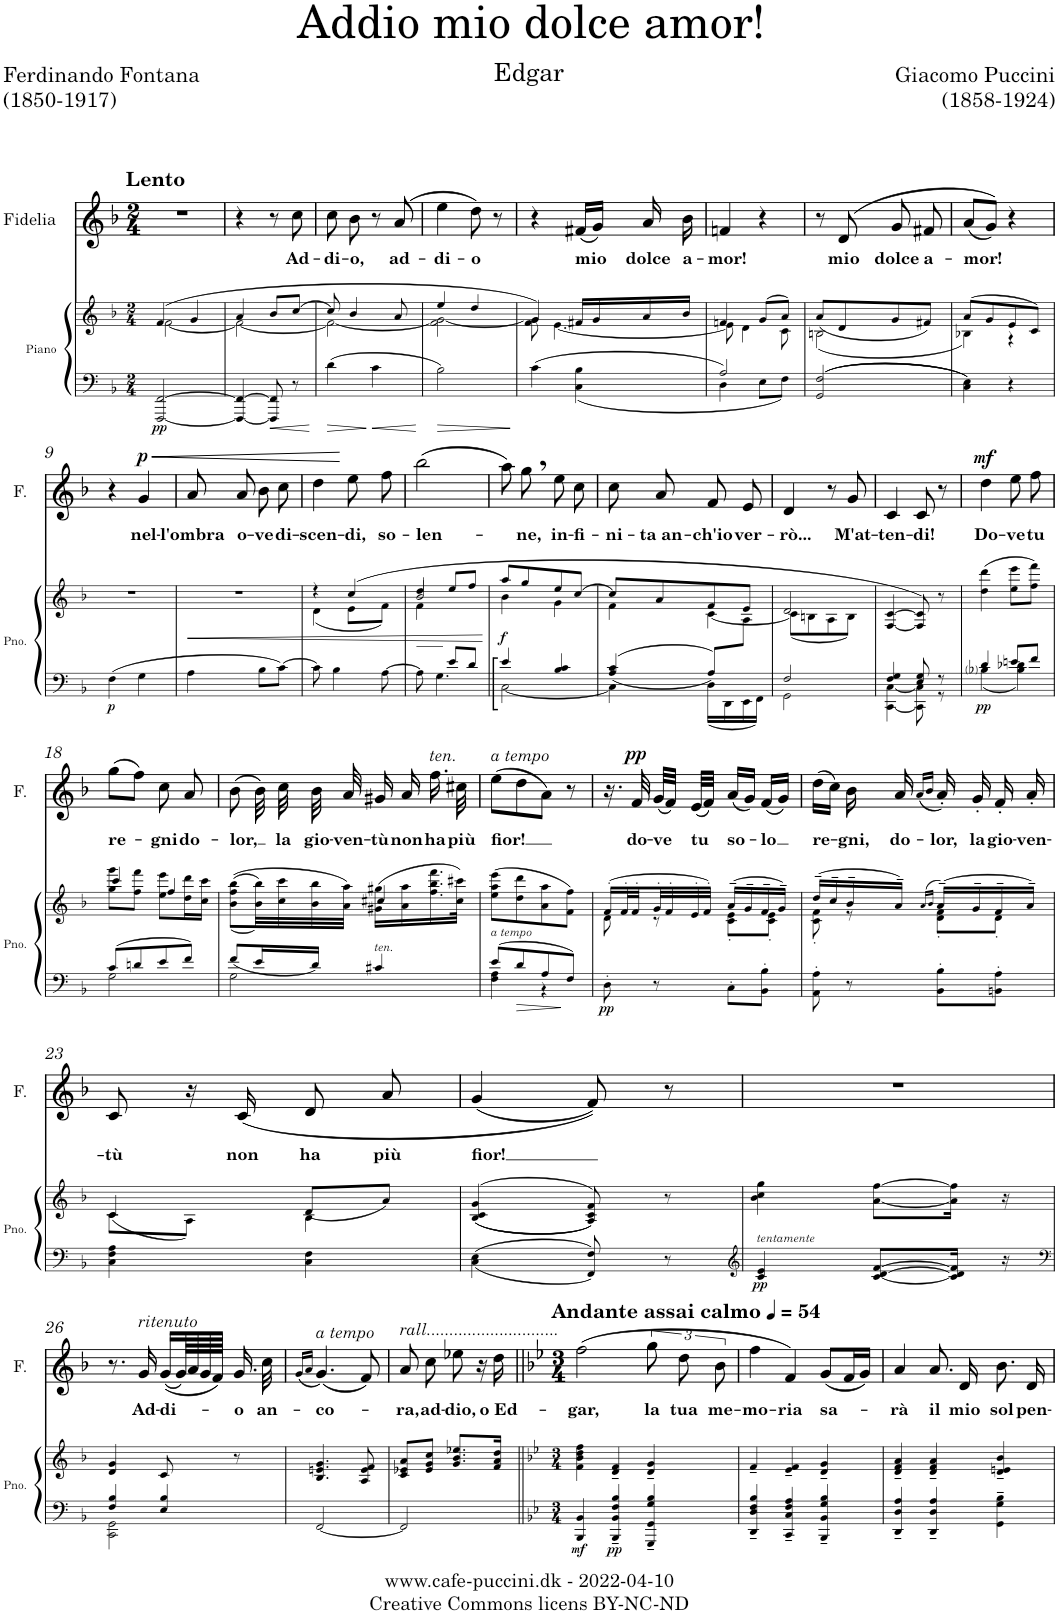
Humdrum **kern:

**kern	**kern	**dynam	**kern	**text	**dynam
*part2	*part2	*part2	*part1	*part1	*part1
*staff3	*staff2	*staff2/3	*staff1	*staff1	*staff1
*I"Piano	*	*	*I"Fidelia	*	*
*I'Pno.	*	*	*I'F.	*	*
*stria5	*stria5	*	*	*	*
*clefF4	*clefG2	*	*clefG2	*	*
*k[b-]	*k[b-]	*	*k[b-]	*	*
*M2/4	*M2/4	*	*M2/4	*	*
=1	=1	=1	=1	=1	=1
*	*^	*	*	*	*
!	!	!	!	!LO:TX:a:B:t=Lento	!	!
!	!	!	!LO:DY:b=2	!	!	!
[2FFF/ [2FF/	(4f/	[2f\	pp	2r	.	.
.	4g/	.	.	.	.	.
=2	=2	=2	=2	=2	=2	=2
4FFF/_ 4FF/_	4a/	2f\_	.	4r	.	.
8FFF/] 8FF/]	8b-/L	.	.	8r	.	.
!	!	!	!	!	!LO:LY:b	!
8r	[8cc/J	.	.	8cc\	Ad-	.
=3	=3	=3	=3	=3	=3	=3
!	!	!	!	!	!LO:LY:b	!
4d\	8cc/]	2f\_	.	8cc\	-di-	.
!	!	!	!	!	!LO:LY:b	!
.	4b-/	.	.	8b-\	-o,	.
4c\	.	.	.	8r	.	.
!	!	!	!	!	!LO:LY:b	!
.	8a/	.	.	(>8a/	ad-	.
=4	=4	=4	=4	=4	=4	=4
!	!	!	!	!	!LO:LY:b	!
2B-\	4ee/	2f\] [2g\	.	4ee\	-di-	.
!	!	!	!	!	!LO:LY:b	!
.	4dd/	.	.	8dd\)	-o	.
.	.	.	.	8r	.	.
=5	=5	=5	=5	=5	=5	=5
4c\	4g/)	8f\ 8g\]	.	4r	.	.
.	.	[4.e\	.	.	.	.
!	!	!	!	!	!LO:LY:b	!
4C\ 4B-\	16f#X/LL	.	.	(16f#X/LL	mio	.
.	16g/	.	.	16g/JJ)	.	.
!	!	!	!	!	!LO:LY:b	!
.	16a/	.	.	16a/	dolce	.
!	!	!	!	!	!LO:LY:b	!
.	16b-/JJ	.	.	16b-\	a-	.
=6	=6	=6	=6	=6	=6	=6
*^	*	*	*	*	*	*
!	!	!	!	!	!	!LO:LY:b	!
2A/	4D\	4fn/	8e\]	.	4fn/	-mor!	.
.	.	.	4d\	.	.	.	.
.	8E\L	(8g/L	.	.	4r	.	.
.	8F\J	8a/J)	8c\	.	.	.	.
*v	*v	*	*	*	*	*	*
=7	=7	=7	=7	=7	=7	=7
2GG/ 2F/	(<8a/L	(2Bn\	.	8r	.	.
!	!	!	!	!	!LO:LY:b	!
.	8d/	.	.	(>8d/	mio	.
!	!	!	!	!	!LO:LY:b	!
.	8g/	.	.	8g/	dolce	.
!	!	!	!	!	!LO:LY:b	!
.	8f#X/J)	.	.	8f#X/	a-	.
=8	=8	=8	=8	=8	=8	=8
!	!	!	!	!	!LO:LY:b	!
4C\ 4E\	(8a/L	4B-X\)	.	(8a/L	-mor!	.
.	8g/	.	.	8g/J))	.	.
4r	8e/	4r	.	4r	.	.
.	8c/J)	.	.	.	.	.
*	*v	*v	*	*	*	*
!!LO:LB:g=z
=9	=9	=9	=9	=9	=9
!	!	!LO:DY:b=2	!	!	!
4F\	2r	p	4r	.	.
!	!	!	!	!LO:LY:b	!LO:HP:b
!	!	!	!	!	!LO:DY:n=1:a
4G\	.	.	4g/	nel-	< p
=10	=10	=10	=10	=10	=10
!	!	!LO:HP:b	!	!LO:LY:b	!
4A\	2r	<	8a/	-l'ombra	.
!	!	!	!	!LO:LY:b	!
.	.	.	8a/	o-	.
!	!	!	!	!LO:LY:b	!
8B-\L	.	.	8b-\	-ve	.
!	!	!	!	!LO:LY:b	!
[8c\J	.	.	8cc\	di-	.
=11	=11	=11	=11	=11	=11
*	*^	*	*	*	*
!	!	!	!	!	!LO:LY:b	!
8c\]	4r	(4d\	.	4dd\	-scen-	.
4B-\	.	.	.	.	.	.
!	!	!	!	!	!LO:LY:b	!
.	(4cc/	8e\L	.	8ee\	-di,	[
!	!	!	!	!	!LO:LY:b	!
[8A\	.	8f\J)	.	8ff\	so-	.
=12	=12	=12	=12	=12	=12	=12
*^	*	*^	*	*	*	*
!	!	!	!	!	!	!	!LO:LY:b	!
4ryy	8A\]	4dd/	4f\	2b-/	.	(2bb-\	-len-	.
.	4.G\	.	.	.	.	.	.	.
8e/L	.	8ee/L	4ryy	.	.	.	.	.
8d/J	.	8ff/J	.	.	.	.	.	.
*v	*v	*	*	*	*	*	*	*
*	*v	*v	*v	*	*	*	*
.	.	[	.	.	.
=13	=13	=13	=13	=13	=13
*^	*^	*	*	*	*
!	!	!	!	!LO:DY:b	!	!	!
4e/	[2C\	8aa/L	4b-\	f	8aa\)	.	.
!	!	!	!	!	!	!LO:LY:b	!
.	.	8gg/	.	.	8gg,\	-ne,	.
!	!	!	!	!	!	!LO:LY:b	!
4B-/ 4c/	.	8ee/	4g\	.	8ee\	in-	.
!	!	!	!	!	!	!LO:LY:b	!
.	.	[8cc/J	.	.	8cc\	-fi-	.
=14	=14	=14	=14	=14	=14	=14	=14
*	*	*	*^	*	*	*	*
!	!	!	!	!	!	!	!LO:LY:b	!
4A/ 4c/	4C\]	8cc/L]	4f\	4.ryy	.	8cc\	-ni-	.
!	!	!	!	!	!	!	!LO:LY:b	!
.	.	8a/	.	.	.	8a/	-ta an-	.
!	!	!	!	!	!	!	!LO:LY:b	!
8A/L	16D\LL	8f/	[4c\	.	.	8f/	-ch'io	.
.	16DD\	.	.	.	.	.	.	.
!	!	!	!	!	!	!	!LO:LY:b	!
8ryy	16EE\	8e/J	.	8A\J	.	8e/	ver-	.
.	16FF\JJ	.	.	.	.	.	.	.
*	*	*	*v	*v	*	*	*	*
=15	=15	=15	=15	=15	=15	=15	=15
!	!	!	!	!	!	!LO:LY:b	!
2F/	2GG\	2d/	(8c\L]	.	4d/	-rò...	.
.	.	.	8Bn\	.	.	.	.
.	.	.	8A\	.	8r	.	.
!	!	!	!	!	!	!LO:LY:b	!
.	.	.	8B\J)	.	8g/	M'at-	.
=16	=16	=16	=16	=16	=16	=16	=16
!	!	!	!	!	!	!LO:LY:b	!
*	*	*v	*v	*	*	*	*
4F/ 4G/	[4CC\ [4C\	[4F/ [4c/	.	4c/	-ten-	.
!	!	!	!	!	!LO:LY:b	!
8E/ 8G/	8CC\] 8C\]	8F/] 8c/])	.	8c/	-di!	.
8r	8r	8r	.	8r	.	.
=17	=17	=17	=17	=17	=17	=17
!	!	!	!LO:DY:b=2	!	!LO:LY:b	!LO:DY:a
4d/	4B-i\	(4dd\ 4ddd\	pp	4dd\	Do-	mf
!	!	!	!	!	!LO:LY:b	!
8en/L	4B-\ 4d-X\	8ee\ 8eee\L	.	8ee\	-ve	.
!	!	!	!	!	!LO:LY:b	!
8f/J	.	8ff\ 8fff\J)	.	8ff\	tu	.
!!LO:LB:g=z
=18	=18	=18	=18	=18	=18	=18
*	*	*^	*	*	*	*
!	!	!	!	!	!	!LO:LY:b	!
8c/L	2G\	4ccc/	8gg\ 8ggg\L	.	(8gg\L	re-	.
8dn/	.	.	8ff\ 8fff\J	.	8ff\J)	.	.
!	!	!	!	!	!	!LO:LY:b	!
8e/	.	4ff/	8ee\ 8eee\L	.	8cc\	-gni	.
!	!	!	!	!	!	!LO:LY:b	!
8f/J	.	.	16dd\ 16ddd\L	.	8a/	do-	.
.	.	.	16cc\ 16ccc\JJ	.	.	.	.
=19	=19	=19	=19	=19	=19	=19	=19
!	!	!	!	!	!	!LO:LY:b	!
8f/L	2G\	4ryy	((>(>8b-\ 8ff\ 8bb-\L	.	(8b-\	-lor,	.
16e/L	.	.	32b-\ 32bb-\LL))	.	32b-\)	.	.
!	!	!	!	!	!	!LO:LY:b	!
.	.	.	32cc\ 32ccc\	.	32cc\	la	.
!	!	!	!	!	!	!LO:LY:b	!
16d/JJ	.	.	32b-\ 32bb-\	.	32b-\	gio-	.
!	!	!	!	!	!	!LO:LY:b	!
.	.	.	32a\ 32aa\JJJ)	.	32a/	-ven-	.
!LO:TX:a:i:t=ten.	!	!	!	!	!	!	!
!	!	!	!	!	!	!LO:LY:b	!
4c#X/	.	4cc#X/	(>16g#X\ 16gg#X\LL	.	16g#X/	-tù	.
!	!	!	!	!	!	!LO:LY:b	!
.	.	.	16a\ 16aa\	.	16a/	non	.
!	!	!	!	!	!LO:TX:a:i:t=ten.	!	!
!	!	!	!	!	!	!LO:LY:b	!
.	.	.	16.ff\ 16.bb-\ 16.fff\	.	16.ff~\	ha	.
!	!	!	!	!	!	!LO:LY:b	!
.	.	.	32cc#\ 32ccc#X\JJk)	.	32cc#X\	più	.
=20	=20	=20	=20	=20	=20	=20	=20
!	!	!	!	!	!LO:TX:a:i:t=a tempo	!	!
!LO:TX:a:i:t=a tempo	!	!	!	!	!	!	!
!	!	!	!	!	!	!LO:LY:b	!
*	*	*v	*v	*	*	*	*
8e/L	4F\ 4A\	(8ee\ 8aa\ 8eee\L	.	(8ee\L	fior!	.
8d/	.	8dd\ 8ddd\	.	8dd\	.	.
8A/	4r	8a\ 8aa\	.	8a\J)	.	.
8F/J	.	8f\ 8ff\J)	.	8r	.	.
*v	*v	*	*	*	*	*
=21	=21	=21	=21	=21	=21
*	*^	*	*	*	*
!	!	!	!LO:DY:b=2	!	!	!
8D'\	(16f'/LL	8d\	pp	16.r	.	.
.	32f'/L	.	.	.	.	.
!	!	!	!	!	!LO:LY:b	!LO:DY:a
.	32f'/	.	.	32f/	do-	pp
!	!	!	!	!	!LO:LY:b	!
8r	32g'/	8r	.	(32g/LLL	-ve	.
.	32f'/	.	.	32f/JJJ)	.	.
!	!	!	!	!	!LO:LY:b	!
.	32e'/	.	.	(32e/LLL	tu	.
.	32f'/JJJ)	.	.	32f/JJJ)	.	.
!	!	!	!	!	!LO:LY:b	!
8C'\L	(16a~/LL	8c\' 8e\'L	.	(16a/LL	so-	.
.	16g~/	.	.	16g/JJ)	.	.
!	!	!	!	!	!LO:LY:b	!
8BB-\' 8B-\'J	16f~/	8c\' 8e\'J	.	(16f/LL	-lo	.
.	16g~/JJ)	.	.	16g/JJ)	.	.
=22	=22	=22	=22	=22	=22	=22
!	!	!	!	!	!LO:LY:b	!
8AA\' 8A\'	(16dd~/LL	8c\' 8f\'	.	(16dd\LL	re-	.
.	16cc~/	.	.	16cc\JJ)	.	.
!	!	!	!	!	!LO:LY:b	!
8r	16b-~/	8r	.	16b-\	-gni,	.
!	!	!	!	!	!LO:LY:b	!
.	16a~/JJ)	.	.	16a/	do-	.
.	(16qa/LL	.	.	(16qa/LL	.	.
.	16qb-/JJ	.	.	16qb-/JJ	.	.
!	!	!	!	!	!LO:LY:b	!
8BB-\' 8B-\'L	(16a~/LL)	8d\' 8f\'L	.	16a'/)	-lor,	.
!	!	!	!	!	!LO:LY:b	!
.	16g~/	.	.	16g'/	la	.
!	!	!	!	!	!LO:LY:b	!
8BBn\' 8A\'J	16f~/	8d'\J	.	16f'/	gio-	.
!	!	!	!	!	!LO:LY:b	!
.	16a~/JJ)	.	.	16a'/	-ven-	.
!!LO:LB:g=z
=23	=23	=23	=23	=23	=23	=23
!	!	!	!	!	!LO:LY:b	!
4C\ 4F\ 4A\	(4c/	8c\L	.	8c/	-tù	.
.	.	8A\J)	.	16r	.	.
!	!	!	!	!	!LO:LY:b	!
.	.	.	.	(16c/	non	.
!	!	!	!	!	!LO:LY:b	!
4C\ 4F\	(<8d/L	4B-\	.	8d/	ha	.
!	!	!	!	!	!LO:LY:b	!
.	8a/J)	.	.	8a/	più	.
*	*v	*v	*	*	*	*
=24	=24	=24	=24	=24	=24
!	!	!	!	!LO:LY:b	!
4C\ 4E\	(((>4B-/ 4c/ 4g/	.	(4g/	fior!	.
8FF/ 8F/	8A/ 8c/ 8f/)))	.	8f/))	.	.
8r	8r	.	8r	.	.
=25	=25	=25	=25	=25	=25
*clefG2	*	*	*	*	*
!LO:TX:a:i:t=tentamente	!	!	!	!	!
!	!	!LO:DY:b=2	!	!	!
4c/ 4e/	4b-\ 4cc\ 4gg\	pp	2r	.	.
[8c/ [8d/ [8f/L	[8a\ [8ff\L	.	.	.	.
16c/] 16d/] 16f/]Jk	16a\] 16ff\]Jk	.	.	.	.
16r	16r	.	.	.	.
!!LO:LB:g=z
=26	=26	=26	=26	=26	=26
*clefF4	*	*	*	*	*
*^	*	*	*	*	*
4F/ 4B-/	2CC\ 2GG\	4d/ 4g/	.	8.r	.	.
!	!	!	!	!LO:TX:a:i:t=ritenuto	!	!
!	!	!	!	!	!LO:LY:b	!
.	.	.	.	16g/	Ad-	.
!	!	!	!	!	!LO:LY:b	!
4E/ 4B-/	.	8c/	.	((16g/LL	-di-	.
.	.	.	.	64g/LL)	.	.
.	.	.	.	64a/	.	.
.	.	.	.	64g/	.	.
.	.	.	.	64f/JJJJ)	.	.
!	!	!	!	!	!LO:LY:b	!
.	.	8r	.	16.g/	-o	.
!	!	!	!	!	!LO:LY:b	!
.	.	.	.	32cc\	an-	.
*v	*v	*	*	*	*	*
=27	=27	=27	=27	=27	=27
.	.	.	(16qg/LL	.	.
.	.	.	16qa/JJ	.	.
!	!	!	!LO:TX:a:i:t=a tempo	!	!
!	!	!	!	!LO:LY:b	!
[2FF/	4.B-/ 4.en/ 4.g/	.	(4.g/)	-co-	.
.	8A/ 8e/ 8f/	.	8f/)	.	.
=28	=28	=28	=28	=28	=28
!	!	!	!LO:TX:a:i:t=rall.............................	!	!
!	!	!	!	!LO:LY:b	!
2FF/]	8c/ 8e-X/ 8a/L	.	8a/	-ra,	.
!	!	!	!	!LO:LY:b	!
.	8e-/ 8g/ 8cc/J	.	8cc\	ad-	.
!	!	!	!	!LO:LY:b	!
.	8.g/ 8.b-/ 8.ee-X/L	.	8ee-X\	-dio,	.
.	.	.	16r	.	.
!	!	!	!	!LO:LY:b	!
.	16f/ 16a/ 16dd/Jk	.	16dd\	o Ed-	.
=29||	=29||	=29||	=29||	=29||	=29||
*k[b-e-]	*k[b-e-]	*	*k[b-e-]	*	*
*M3/4	*M3/4	*	*M3/4	*	*
*	*	*	*MM54	*	*
!	!	!	!LO:TX:a:B:t=Andante assai calmo	!	!
!	!	!LO:DY:b=2	!	!LO:LY:b	!
4BBB-/ 4BB-/	4f\ 4b-\ 4dd\ 4ff\	mf	(2ff\	-gar,	.
!	!	!LO:DY:b=2	!	!	!
4BBB-/~ 4BB-/~ 4F/~ 4B-/~	4d/~ 4f/~	pp	.	.	.
!	!	!	!	!LO:LY:b	!
4GGG/~ 4GG/~ 4G/~ 4B-/~	4d/~ 4g/~	.	12gg\	la	.
!	!	!	!	!LO:LY:b	!
.	.	.	12dd\	tua	.
!	!	!	!	!LO:LY:b	!
.	.	.	12b-\	me-	.
=30	=30	=30	=30	=30	=30
!	!	!	!	!LO:LY:b	!
4DD/~ 4D/~ 4F/~ 4B-/~	4f~/	.	4ff\	-mo-	.
!	!	!	!	!LO:LY:b	!
4CC/~ 4C/~ 4F/~ 4A/~	4e-/~ 4f/~	.	4f/)	-ria	.
!	!	!	!	!LO:LY:b	!
4BBB-/~ 4BB-/~ 4G/~ 4B-/~	4d/~ 4g/~	.	(8g/L	sa-	.
.	.	.	16f/L	.	.
.	.	.	16g/JJ)	.	.
=31	=31	=31	=31	=31	=31
!	!	!	!	!LO:LY:b	!
4DD/~ 4D/~ 4A/~	4d/~ 4f/~ 4a/~	.	4a/	-rà	.
!	!	!	!	!LO:LY:b	!
4DD/~ 4D/~ 4A/~	4d/~ 4f/~ 4a/~	.	8.a/	il	.
!	!	!	!	!LO:LY:b	!
.	.	.	16d/	mio	.
!	!	!	!	!LO:LY:b	!
4GG\~ 4G\~ 4B-\~	4d/~ 4en/~ 4b-/~	.	8.b-\	sol	.
!	!	!	!	!LO:LY:b	!
.	.	.	16d/	pen-	.
=	=	=	=	=	=
*-	*-	*-	*-	*-	*-
